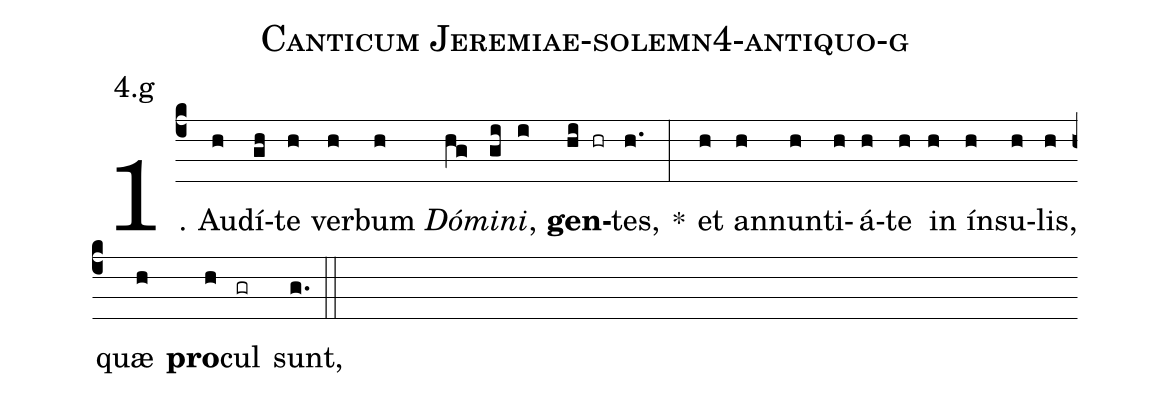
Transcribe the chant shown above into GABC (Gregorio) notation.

name: Canticum Jeremiae-solemn4-antiquo-g;
annotation: 4.g;
%%
(c4)1. Au(h)dí(gh)te(h) ver(h)bum(h) <i>Dó</i>(hg)<i>mi</i>(gi)<i>ni</i>,(i) <b>gen</b>(hi hr)tes,(h.) *(:) et(h) an(h)nun(h)ti(h)á(h)te(h) in(h) ín(h)su(h)lis,(h) quæ(h) <b>pro</b>(h)cul(gr) sunt,(g.) (::)
